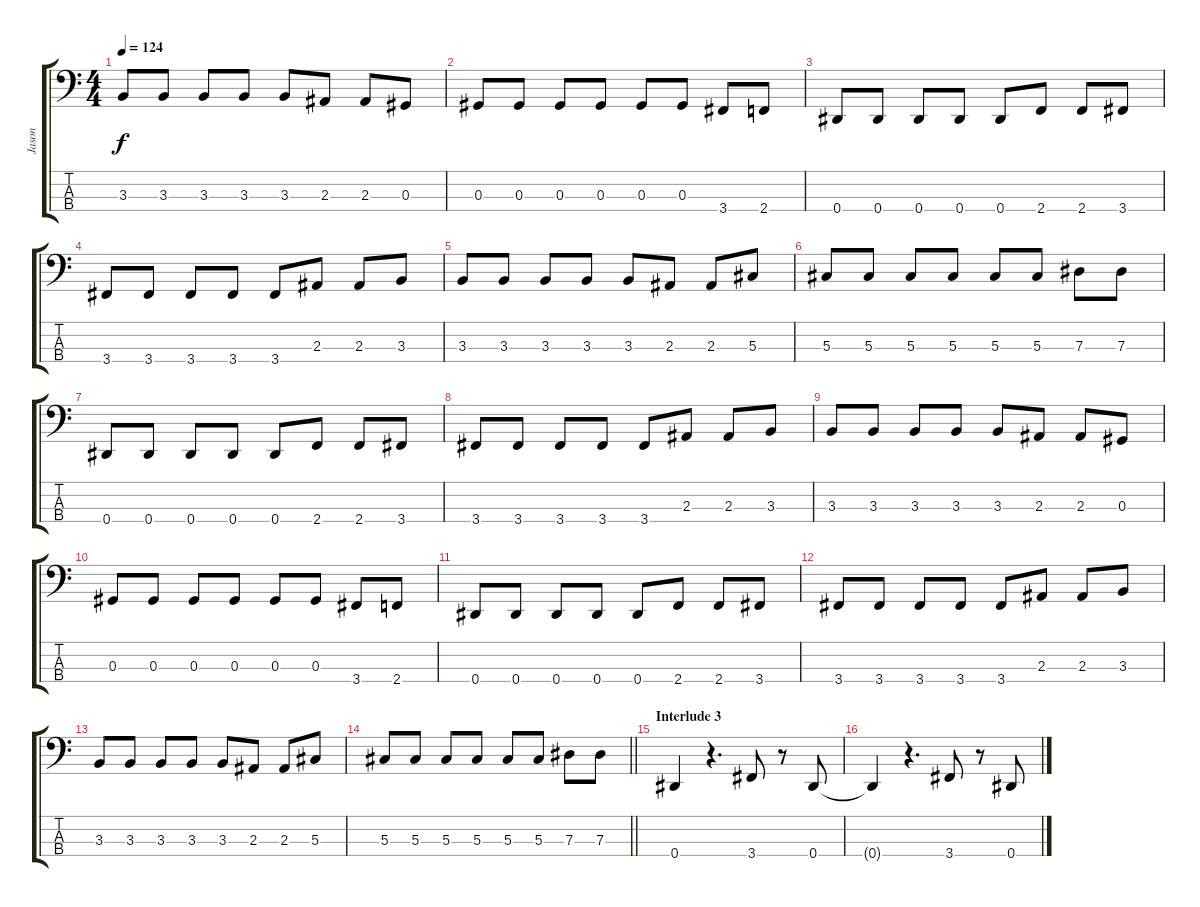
\track ("Jason" "Jason") {instrument electricbassfinger}
\staff {score tabs}
\tuning (Gb2 Db2 Ab1 Eb1) {hide}
\ts (4 4)
\tempo 124
\clef f4
\ks c
3.3.8{dy f} 3.3.8 3.3.8 3.3.8 3.3.8 2.3.8 2.3.8 0.3.8 |
0.3.8 0.3.8 0.3.8 0.3.8 0.3.8 0.3.8 3.4.8 2.4.8 |
0.4.8 0.4.8 0.4.8 0.4.8 0.4.8 2.4.8 2.4.8 3.4.8 |
3.4.8 3.4.8 3.4.8 3.4.8 3.4.8 2.3.8 2.3.8 3.3.8 |
3.3.8 3.3.8 3.3.8 3.3.8 3.3.8 2.3.8 2.3.8 5.3.8 |
5.3.8 5.3.8 5.3.8 5.3.8 5.3.8 5.3.8 7.3.8 7.3.8 |
0.4.8 0.4.8 0.4.8 0.4.8 0.4.8 2.4.8 2.4.8 3.4.8 |
3.4.8 3.4.8 3.4.8 3.4.8 3.4.8 2.3.8 2.3.8 3.3.8 |
3.3.8 3.3.8 3.3.8 3.3.8 3.3.8 2.3.8 2.3.8 0.3.8 |
0.3.8 0.3.8 0.3.8 0.3.8 0.3.8 0.3.8 3.4.8 2.4.8 |
0.4.8 0.4.8 0.4.8 0.4.8 0.4.8 2.4.8 2.4.8 3.4.8 |
3.4.8 3.4.8 3.4.8 3.4.8 3.4.8 2.3.8 2.3.8 3.3.8 |
3.3.8 3.3.8 3.3.8 3.3.8 3.3.8 2.3.8 2.3.8 5.3.8 |
\barLineRight lightlight
5.3.8 5.3.8 5.3.8 5.3.8 5.3.8 5.3.8 7.3.8 7.3.8 |
\section ("" "Interlude 3")
0.4.4 r.4{d} 3.4.8 r.8 0.4.8 |
0.4{t}.4 r.4{d} 3.4.8 r.8 0.4.8
